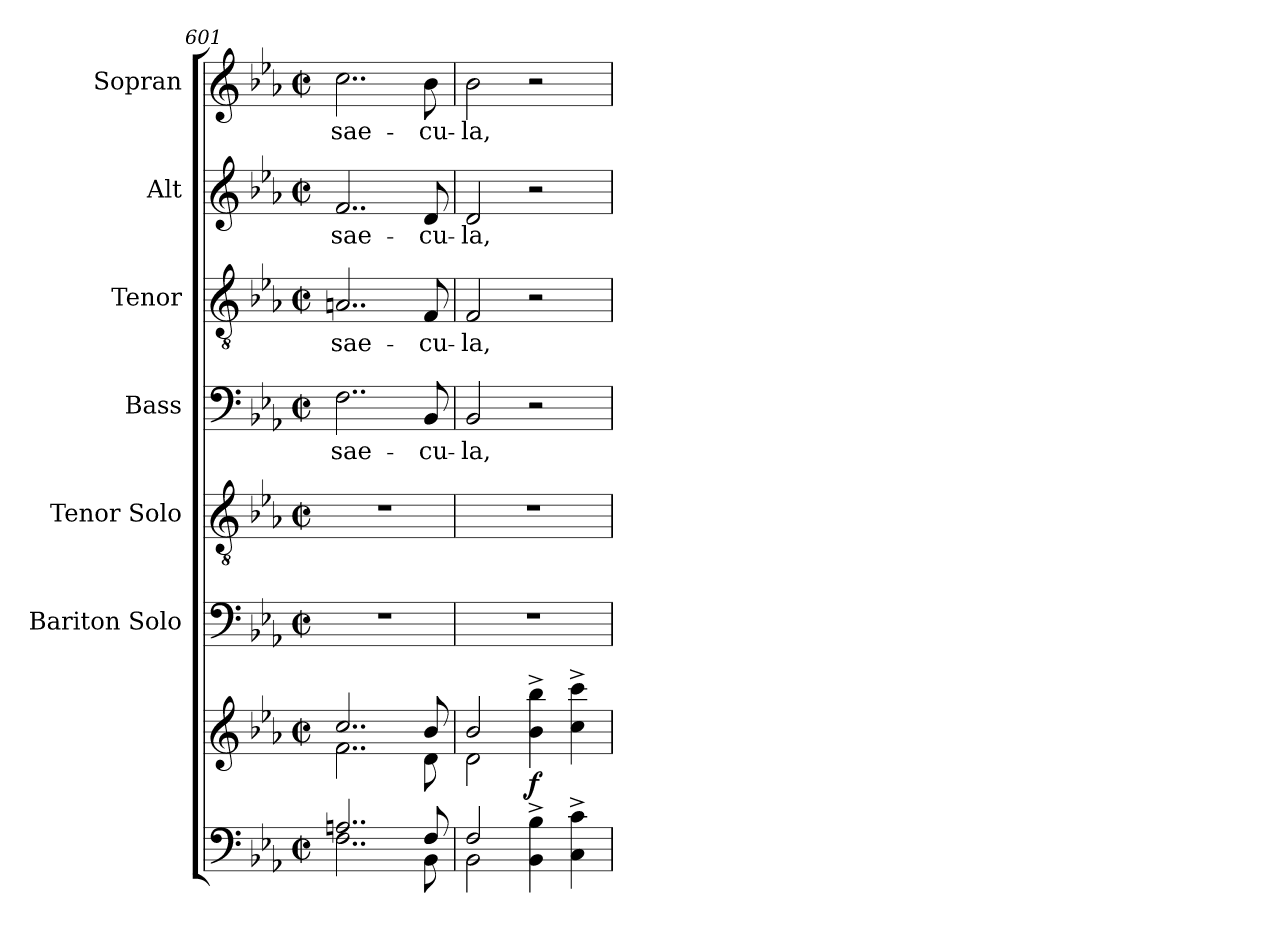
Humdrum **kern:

**kern	**kern	**dynam	**kern	**kern	**kern	**text	**kern	**text	**kern	**text	**kern	**text
*part7	*part7	*part7	*part6	*part5	*part4	*part4	*part3	*part3	*part2	*part2	*part1	*part1
*staff8	*staff7	*staff7/8	*staff6	*staff5	*staff4	*staff4	*staff3	*staff3	*staff2	*staff2	*staff1	*staff1
*	*	*	*I"Bariton Solo	*I"Tenor Solo	*I"Bass	*	*I"Tenor	*	*I"Alt	*	*I"Sopran	*
*	*	*	*	*	*I'B.	*	*I'T.	*	*I'A.	*	*I'S.	*
*clefF4	*clefG2	*	*clefF4	*clefGv2	*clefF4	*	*clefGv2	*	*clefG2	*	*clefG2	*
*k[b-e-a-]	*k[b-e-a-]	*	*k[b-e-a-]	*k[b-e-a-]	*k[b-e-a-]	*	*k[b-e-a-]	*	*k[b-e-a-]	*	*k[b-e-a-]	*
*E-:	*E-:	*	*E-:	*E-:	*E-:	*	*E-:	*	*E-:	*	*E-:	*
*M2/2	*M2/2	*	*M2/2	*M2/2	*M2/2	*	*M2/2	*	*M2/2	*	*M2/2	*
*met(c|)	*met(c|)	*	*met(c|)	*met(c|)	*met(c|)	*	*met(c|)	*	*met(c|)	*	*met(c|)	*
=601	=601	=601	=601	=601	=601	=601	=601	=601	=601	=601	=601	=601
*^	*^	*	*	*	*	*	*	*	*	*	*	*
!	!	!	!	!	!	!	!	!LO:LY:b	!	!LO:LY:b	!	!LO:LY:b	!	!LO:LY:b
2..An/	2..F\	2..cc/	2..f\	.	1r	1r	2..F\	sae-	2..An/	sae-	2..f/	sae-	2..cc\	sae-
!	!	!	!	!	!	!	!	!LO:LY:b	!	!LO:LY:b	!	!LO:LY:b	!	!LO:LY:b
8F/	8BB-\	8b-/	8d\	.	.	.	8BB-/	-cu-	8F/	-cu-	8d/	-cu-	8b-\	-cu-
=602	=602	=602	=602	=602	=602	=602	=602	=602	=602	=602	=602	=602	=602	=602
!	!	!	!	!	!	!	!	!LO:LY:b	!	!LO:LY:b	!	!LO:LY:b	!	!LO:LY:b
2F/	2BB-\	2b-/	2d\	.	1r	1r	2BB-/	-la,	2F/	-la,	2d/	-la,	2b-\	-la,
!	!	!	!	!LO:DY:b	!	!	!	!	!	!	!	!	!	!
4BB-\^> 4B-\^>	2ryy	4b-\^> 4bb-\^>	2ryy	f	.	.	2r	.	2r	.	2r	.	2r	.
4C\^> 4c\^>	.	4cc\^> 4ccc\^>	.	.	.	.	.	.	.	.	.	.	.	.
*v	*v	*	*	*	*	*	*	*	*	*	*	*	*	*
*	*v	*v	*	*	*	*	*	*	*	*	*	*	*
=	=	=	=	=	=	=	=	=	=	=	=	=
*-	*-	*-	*-	*-	*-	*-	*-	*-	*-	*-	*-	*-
